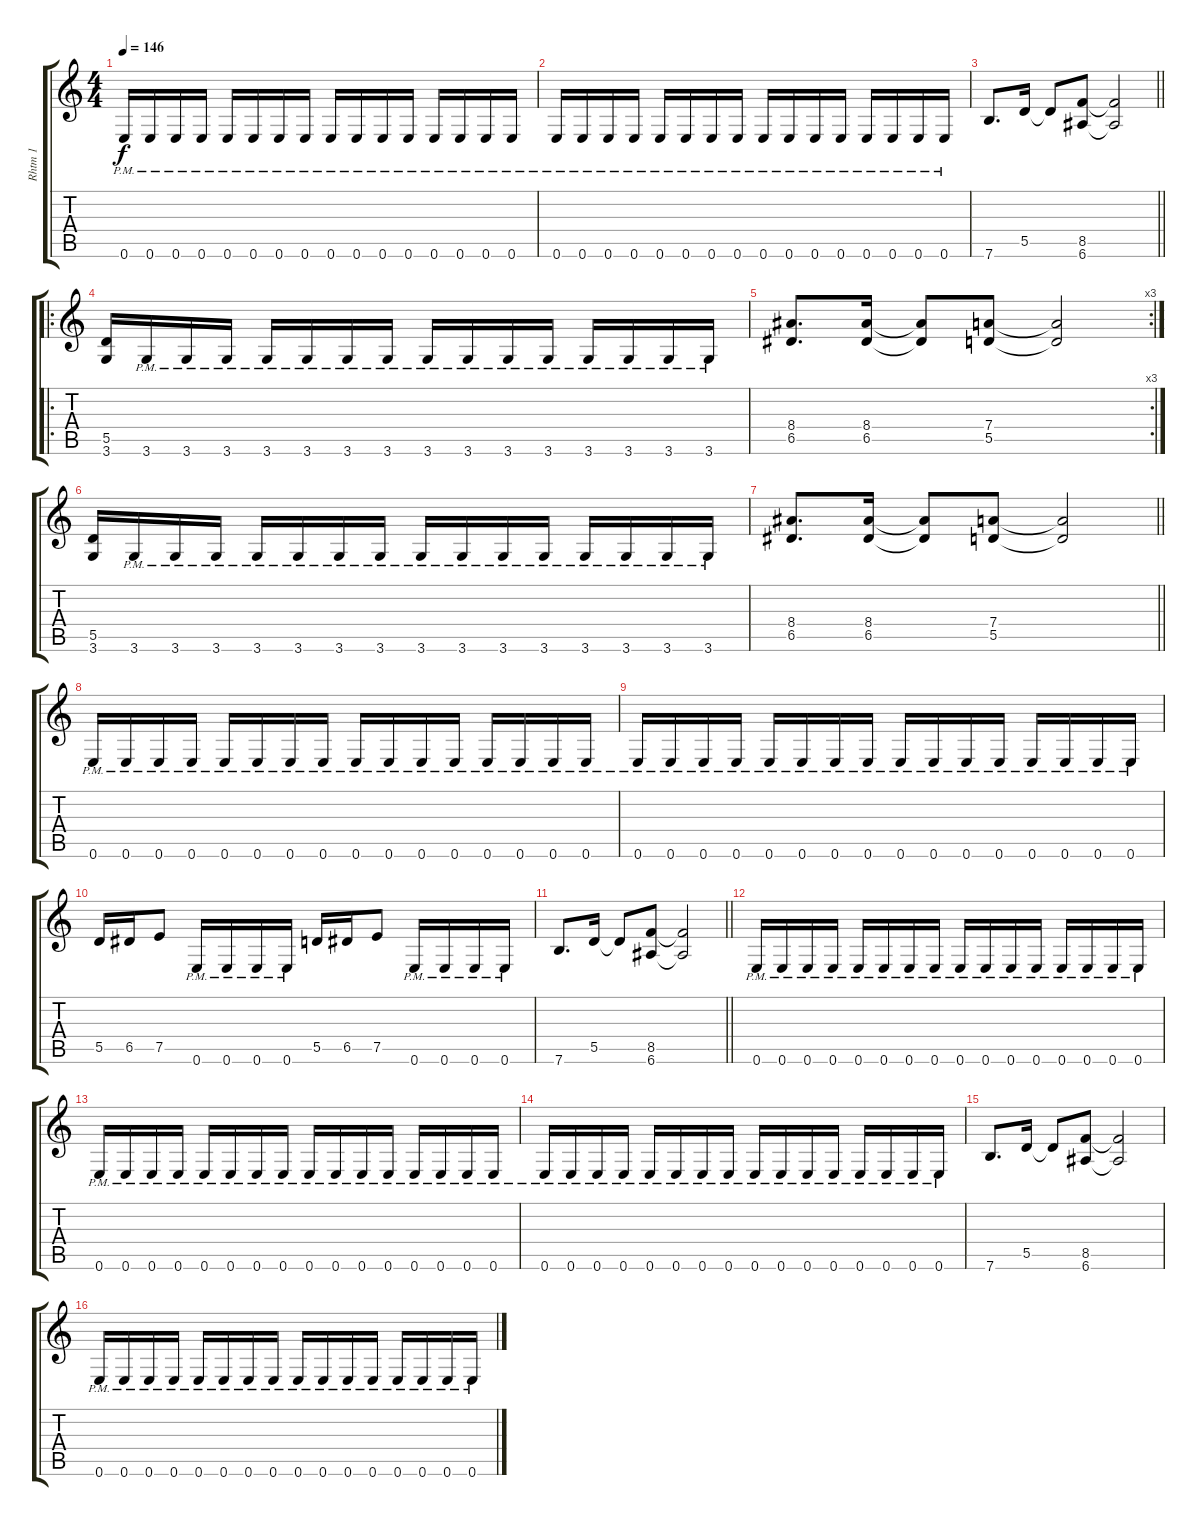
\track ("Rhtm 1" "Rhtm 1") {instrument distortionguitar}
\staff {score tabs}
\tuning (E4 B3 G3 D3 A2 E2) {hide}
\ts (4 4)
\tempo 146
\clef g2
\ks c
0.6{pm}.16{dy f} 0.6{pm}.16 0.6{pm}.16 0.6{pm}.16 0.6{pm}.16 0.6{pm}.16 0.6{pm}.16 0.6{pm}.16 0.6{pm}.16 0.6{pm}.16 0.6{pm}.16 0.6{pm}.16 0.6{pm}.16 0.6{pm}.16 0.6{pm}.16 0.6{pm}.16 |
0.6{pm}.16 0.6{pm}.16 0.6{pm}.16 0.6{pm}.16 0.6{pm}.16 0.6{pm}.16 0.6{pm}.16 0.6{pm}.16 0.6{pm}.16 0.6{pm}.16 0.6{pm}.16 0.6{pm}.16 0.6{pm}.16 0.6{pm}.16 0.6{pm}.16 0.6{pm}.16 |
\barLineRight lightlight
7.6.8{d} 5.5.16 5.5{t}.8 (8.5 6.6).8 (8.5{t} 6.6{t}).2 |
\ro
(5.5 3.6).16 3.6{pm}.16 3.6{pm}.16 3.6{pm}.16 3.6{pm}.16 3.6{pm}.16 3.6{pm}.16 3.6{pm}.16 3.6{pm}.16 3.6{pm}.16 3.6{pm}.16 3.6{pm}.16 3.6{pm}.16 3.6{pm}.16 3.6{pm}.16 3.6{pm}.16 |
\rc 3
(8.4 6.5).8{d} (8.4 6.5).16 (8.4{t} 6.5{t}).8 (7.4 5.5).8 (7.4{t} 5.5{t}).2 |
(5.5 3.6).16 3.6{pm}.16 3.6{pm}.16 3.6{pm}.16 3.6{pm}.16 3.6{pm}.16 3.6{pm}.16 3.6{pm}.16 3.6{pm}.16 3.6{pm}.16 3.6{pm}.16 3.6{pm}.16 3.6{pm}.16 3.6{pm}.16 3.6{pm}.16 3.6{pm}.16 |
\barLineRight lightlight
(8.4 6.5).8{d} (8.4 6.5).16 (8.4{t} 6.5{t}).8 (7.4 5.5).8 (7.4{t} 5.5{t}).2 |
0.6{pm}.16 0.6{pm}.16 0.6{pm}.16 0.6{pm}.16 0.6{pm}.16 0.6{pm}.16 0.6{pm}.16 0.6{pm}.16 0.6{pm}.16 0.6{pm}.16 0.6{pm}.16 0.6{pm}.16 0.6{pm}.16 0.6{pm}.16 0.6{pm}.16 0.6{pm}.16 |
0.6{pm}.16 0.6{pm}.16 0.6{pm}.16 0.6{pm}.16 0.6{pm}.16 0.6{pm}.16 0.6{pm}.16 0.6{pm}.16 0.6{pm}.16 0.6{pm}.16 0.6{pm}.16 0.6{pm}.16 0.6{pm}.16 0.6{pm}.16 0.6{pm}.16 0.6{pm}.16 |
5.5.16 6.5.16 7.5.8 0.6{pm}.16 0.6{pm}.16 0.6{pm}.16 0.6{pm}.16 5.5.16 6.5.16 7.5.8 0.6{pm}.16 0.6{pm}.16 0.6{pm}.16 0.6{pm}.16 |
\barLineRight lightlight
7.6.8{d} 5.5.16 5.5{t}.8 (8.5 6.6).8 (8.5{t} 6.6{t}).2 |
0.6{pm}.16 0.6{pm}.16 0.6{pm}.16 0.6{pm}.16 0.6{pm}.16 0.6{pm}.16 0.6{pm}.16 0.6{pm}.16 0.6{pm}.16 0.6{pm}.16 0.6{pm}.16 0.6{pm}.16 0.6{pm}.16 0.6{pm}.16 0.6{pm}.16 0.6{pm}.16 |
0.6{pm}.16 0.6{pm}.16 0.6{pm}.16 0.6{pm}.16 0.6{pm}.16 0.6{pm}.16 0.6{pm}.16 0.6{pm}.16 0.6{pm}.16 0.6{pm}.16 0.6{pm}.16 0.6{pm}.16 0.6{pm}.16 0.6{pm}.16 0.6{pm}.16 0.6{pm}.16 |
0.6{pm}.16 0.6{pm}.16 0.6{pm}.16 0.6{pm}.16 0.6{pm}.16 0.6{pm}.16 0.6{pm}.16 0.6{pm}.16 0.6{pm}.16 0.6{pm}.16 0.6{pm}.16 0.6{pm}.16 0.6{pm}.16 0.6{pm}.16 0.6{pm}.16 0.6{pm}.16 |
7.6.8{d} 5.5.16 5.5{t}.8 (8.5 6.6).8 (8.5{t} 6.6{t}).2 |
0.6{pm}.16 0.6{pm}.16 0.6{pm}.16 0.6{pm}.16 0.6{pm}.16 0.6{pm}.16 0.6{pm}.16 0.6{pm}.16 0.6{pm}.16 0.6{pm}.16 0.6{pm}.16 0.6{pm}.16 0.6{pm}.16 0.6{pm}.16 0.6{pm}.16 0.6{pm}.16
